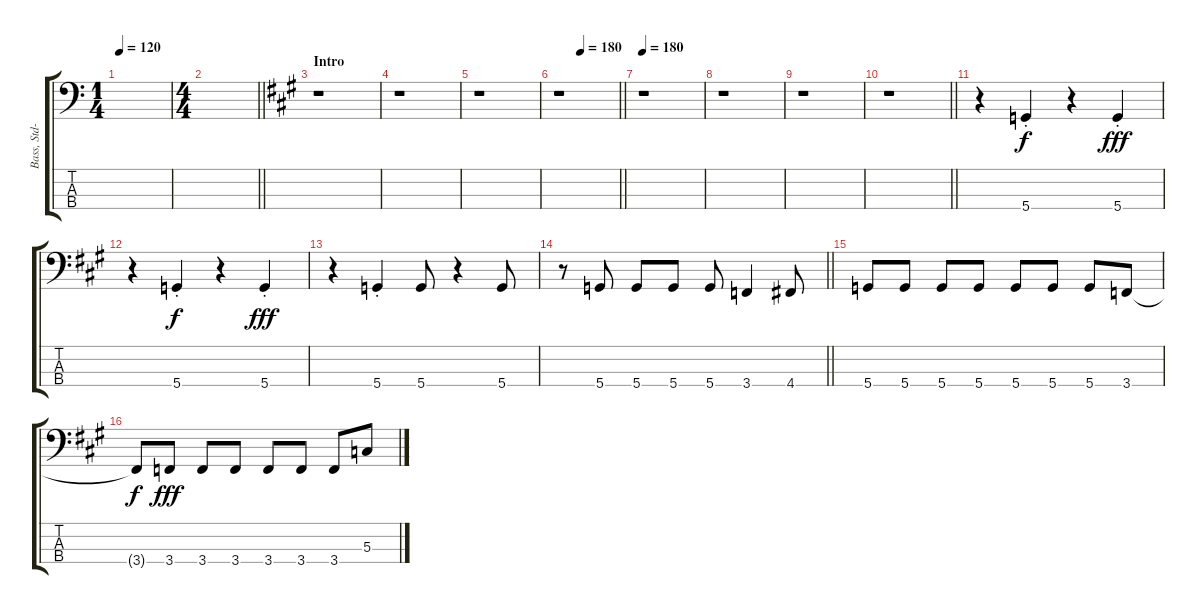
\track ("Bass, Std-D" "Bass, Std-") {instrument electricbasspick}
\staff {score tabs}
\tuning (F2 C2 G1 D1) {hide}
\ts (1 4)
\tempo 120
\clef f4
\ks c
|
\ts (4 4)
\barLineRight lightlight
|
\section ("" "Intro")
\ks a
r.1 |
r.1 |
r.1 |
\tempo (180 0.375)
\barLineRight lightlight
r.1 |
\tempo 180
r.1 |
r.1 |
r.1 |
\barLineRight lightlight
r.1 |
r.4 5.4{st}.4 r.4 5.4{st}.4{dy fff} |
r.4 5.4{st}.4{dy f} r.4 5.4{st}.4{dy fff} |
r.4 5.4{st}.4 5.4.8 r.4 5.4.8 |
\barLineRight lightlight
r.8 5.4.8 5.4.8 5.4.8 5.4.8 3.4.4 4.4.8 |
5.4.8 5.4.8 5.4.8 5.4.8 5.4.8 5.4.8 5.4.8 3.4.8 |
3.4{t}.8{dy f} 3.4.8{dy fff} 3.4.8 3.4.8 3.4.8 3.4.8 3.4.8 5.3.8
